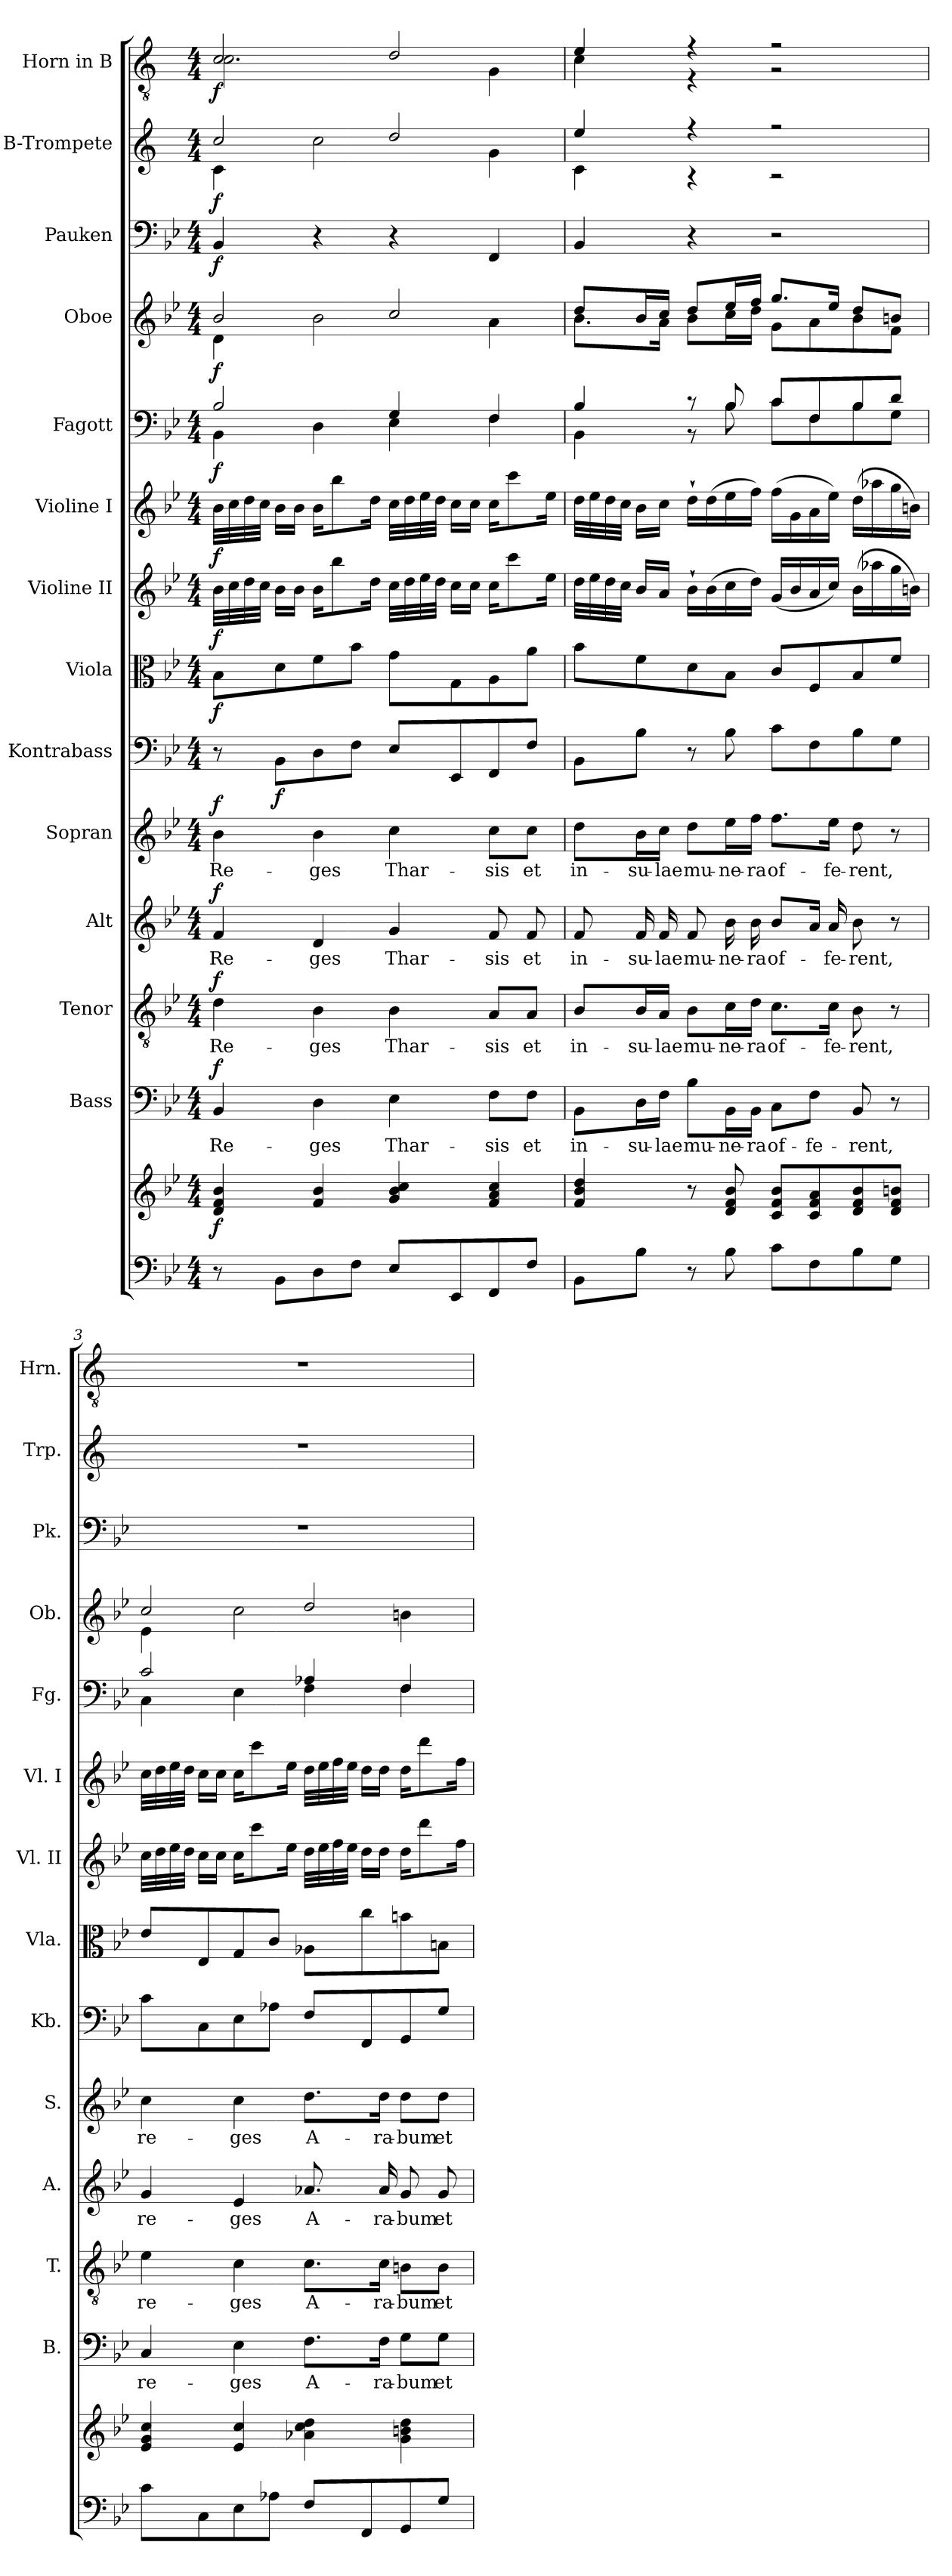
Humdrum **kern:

**kern	**kern	**dynam	**kern	**text	**dynam	**kern	**text	**dynam	**kern	**text	**dynam	**kern	**text	**dynam	**kern	**dynam	**kern	**dynam	**kern	**dynam	**kern	**dynam	**kern	**dynam	**kern	**dynam	**kern	**dynam	**kern	**dynam	**kern	**dynam
*part14	*part14	*part14	*part13	*part13	*part13	*part12	*part12	*part12	*part11	*part11	*part11	*part10	*part10	*part10	*part9	*part9	*part8	*part8	*part7	*part7	*part6	*part6	*part5	*part5	*part4	*part4	*part3	*part3	*part2	*part2	*part1	*part1
*staff15	*staff14	*staff14/15	*staff13	*staff13	*staff13	*staff12	*staff12	*staff12	*staff11	*staff11	*staff11	*staff10	*staff10	*staff10	*staff9	*staff9	*staff8	*staff8	*staff7	*staff7	*staff6	*staff6	*staff5	*staff5	*staff4	*staff4	*staff3	*staff3	*staff2	*staff2	*staff1	*staff1
*	*	*	*I"Bass	*	*	*I"Tenor	*	*	*I"Alt	*	*	*I"Sopran	*	*	*I"Kontrabass	*	*I"Viola	*	*I"Violine II	*	*I"Violine I	*	*I"Fagott	*	*I"Oboe	*	*I"Pauken	*	*I"B-Trompete	*	*I"Horn in B	*
*	*	*	*I'B.	*	*	*I'T.	*	*	*I'A.	*	*	*I'S.	*	*	*I'Kb.	*	*I'Vla.	*	*I'Vl. II	*	*I'Vl. I	*	*I'Fg.	*	*I'Ob.	*	*I'Pk.	*	*I'Trp.	*	*I'Hrn.	*
*clefF4	*clefG2	*	*clefF4	*	*	*clefGv2	*	*	*clefG2	*	*	*clefG2	*	*	*clefF4	*	*clefC3	*	*clefG2	*	*clefG2	*	*clefF4	*	*clefG2	*	*clefF4	*	*clefG2	*	*clefGv2	*
*	*	*	*	*	*	*	*	*	*	*	*	*	*	*	*ITrd7c12	*	*	*	*	*	*	*	*	*	*	*	*	*	*ITrd1c2	*	*ITrd1c2	*
*k[b-e-]	*k[b-e-]	*	*k[b-e-]	*	*	*k[b-e-]	*	*	*k[b-e-]	*	*	*k[b-e-]	*	*	*k[b-e-]	*	*k[b-e-]	*	*k[b-e-]	*	*k[b-e-]	*	*k[b-e-]	*	*k[b-e-]	*	*k[b-e-]	*	*k[b-e-]	*	*k[b-e-]	*
*B-:	*B-:	*	*B-:	*	*	*B-:	*	*	*B-:	*	*	*B-:	*	*	*B-:	*	*B-:	*	*B-:	*	*B-:	*	*B-:	*	*B-:	*	*B-:	*	*B-:	*	*B-:	*
*M4/4	*M4/4	*	*M4/4	*	*	*M4/4	*	*	*M4/4	*	*	*M4/4	*	*	*M4/4	*	*M4/4	*	*M4/4	*	*M4/4	*	*M4/4	*	*M4/4	*	*M4/4	*	*M4/4	*	*M4/4	*
=1	=1	=1	=1	=1	=1	=1	=1	=1	=1	=1	=1	=1	=1	=1	=1	=1	=1	=1	=1	=1	=1	=1	=1	=1	=1	=1	=1	=1	=1	=1	=1	=1
!	!	!	!	!	!	!	!	!	!	!	!	!	!	!	!	!	!	!	!	!	!	!	!	!	!	!	!	!	!	!	!LO:TX:a:Bi:t=Andante	!
!	!	!LO:DY:b	!	!LO:LY:b	!LO:DY:a	!	!LO:LY:b	!LO:DY:a	!	!LO:LY:b	!LO:DY:a	!	!LO:LY:b	!LO:DY:a	!	!	!	!LO:DY:b	!	!LO:DY:b	!	!LO:DY:b	!	!LO:DY:b	!	!LO:DY:b	!	!LO:DY:b	!	!LO:DY:b	!	!LO:DY:b
*	*	*	*	*	*	*	*	*	*	*	*	*	*	*	*	*	*	*	*	*	*	*	*^	*	*^	*	*	*	*^	*	*^	*
8r	4d/ 4f/ 4b-/	f	4BB-/	Re-	f	4d\	Re-	f	4f/	Re-	f	4b-\	Re-	f	8r	.	8B-\L	f	32b-\LLL	f	32b-\LLL	f	2B-/	4BB-\	f	2b-/	4d\	f	4BB-/	f	2b-/	4B-\	f	2B-/	2.B-\	f
.	.	.	.	.	.	.	.	.	.	.	.	.	.	.	.	.	.	.	32cc\	.	32cc\	.	.	.	.	.	.	.	.	.	.	.	.	.	.	.
.	.	.	.	.	.	.	.	.	.	.	.	.	.	.	.	.	.	.	32dd\	.	32dd\	.	.	.	.	.	.	.	.	.	.	.	.	.	.	.
.	.	.	.	.	.	.	.	.	.	.	.	.	.	.	.	.	.	.	32cc\JJJ	.	32cc\JJJ	.	.	.	.	.	.	.	.	.	.	.	.	.	.	.
!	!	!	!	!	!	!	!	!	!	!	!	!	!	!	!	!LO:DY:b	!	!	!	!	!	!	!	!	!	!	!	!	!	!	!	!	!	!	!	!
8BB-\L	.	.	.	.	.	.	.	.	.	.	.	.	.	.	8BBB-\L	f	8d\	.	16b-\LL	.	16b-\LL	.	.	.	.	.	.	.	.	.	.	.	.	.	.	.
.	.	.	.	.	.	.	.	.	.	.	.	.	.	.	.	.	.	.	16b-\JJ	.	16b-\JJ	.	.	.	.	.	.	.	.	.	.	.	.	.	.	.
!	!	!	!	!LO:LY:b	!	!	!LO:LY:b	!	!	!LO:LY:b	!	!	!LO:LY:b	!	!	!	!	!	!	!	!	!	!	!	!	!	!	!	!	!	!	!	!	!	!	!
8D\	4f/ 4b-/	.	4D\	-ges	.	4B-\	-ges	.	4d/	-ges	.	4b-\	-ges	.	8DD\	.	8f\	.	16b-\KL	.	16b-\KL	.	.	4D\	.	.	2b-\	.	4r	.	.	2b-\	.	.	.	.
.	.	.	.	.	.	.	.	.	.	.	.	.	.	.	.	.	.	.	8bb-\	.	8bb-\	.	.	.	.	.	.	.	.	.	.	.	.	.	.	.
8F\J	.	.	.	.	.	.	.	.	.	.	.	.	.	.	8FF\J	.	8b-\J	.	.	.	.	.	.	.	.	.	.	.	.	.	.	.	.	.	.	.
.	.	.	.	.	.	.	.	.	.	.	.	.	.	.	.	.	.	.	16dd\Jk	.	16dd\Jk	.	.	.	.	.	.	.	.	.	.	.	.	.	.	.
!	!	!	!	!LO:LY:b	!	!	!LO:LY:b	!	!	!LO:LY:b	!	!	!LO:LY:b	!	!	!	!	!	!	!	!	!	!	!	!	!	!	!	!	!	!	!	!	!	!	!
8E-/L	4g/ 4b-/ 4cc/	.	4E-\	Thar-	.	4B-\	Thar-	.	4g/	Thar-	.	4cc\	Thar-	.	8EE-/L	.	8g\L	.	32cc\LLL	.	32cc\LLL	.	4G/	4E-\	.	2cc/	.	.	4r	.	2cc/	.	.	2c/	.	.
.	.	.	.	.	.	.	.	.	.	.	.	.	.	.	.	.	.	.	32dd\	.	32dd\	.	.	.	.	.	.	.	.	.	.	.	.	.	.	.
.	.	.	.	.	.	.	.	.	.	.	.	.	.	.	.	.	.	.	32ee-\	.	32ee-\	.	.	.	.	.	.	.	.	.	.	.	.	.	.	.
.	.	.	.	.	.	.	.	.	.	.	.	.	.	.	.	.	.	.	32dd\JJJ	.	32dd\JJJ	.	.	.	.	.	.	.	.	.	.	.	.	.	.	.
8EE-/	.	.	.	.	.	.	.	.	.	.	.	.	.	.	8EEE-/	.	8G\	.	16cc\LL	.	16cc\LL	.	.	.	.	.	.	.	.	.	.	.	.	.	.	.
.	.	.	.	.	.	.	.	.	.	.	.	.	.	.	.	.	.	.	16cc\JJ	.	16cc\JJ	.	.	.	.	.	.	.	.	.	.	.	.	.	.	.
!	!	!	!	!LO:LY:b	!	!	!LO:LY:b	!	!	!LO:LY:b	!	!	!LO:LY:b	!	!	!	!	!	!	!	!	!	!	!	!	!	!	!	!	!	!	!	!	!	!	!
8FF/	4f/ 4a/ 4cc/	.	8F\L	-sis	.	8A/L	-sis	.	8f/	-sis	.	8cc\L	-sis	.	8FFF/	.	8A\	.	16cc\KL	.	16cc\KL	.	4F/	4F\	.	.	4a\	.	4FF/	.	.	4f\	.	.	4F\	.
.	.	.	.	.	.	.	.	.	.	.	.	.	.	.	.	.	.	.	8ccc\	.	8ccc\	.	.	.	.	.	.	.	.	.	.	.	.	.	.	.
!	!	!	!	!LO:LY:b	!	!	!LO:LY:b	!	!	!LO:LY:b	!	!	!LO:LY:b	!	!	!	!	!	!	!	!	!	!	!	!	!	!	!	!	!	!	!	!	!	!	!
8F/J	.	.	8F\J	et	.	8A/J	et	.	8f/	et	.	8cc\J	et	.	8FF/J	.	8a\J	.	.	.	.	.	.	.	.	.	.	.	.	.	.	.	.	.	.	.
.	.	.	.	.	.	.	.	.	.	.	.	.	.	.	.	.	.	.	16ee-\Jk	.	16ee-\Jk	.	.	.	.	.	.	.	.	.	.	.	.	.	.	.
=2	=2	=2	=2	=2	=2	=2	=2	=2	=2	=2	=2	=2	=2	=2	=2	=2	=2	=2	=2	=2	=2	=2	=2	=2	=2	=2	=2	=2	=2	=2	=2	=2	=2	=2	=2	=2
!	!	!	!	!LO:LY:b	!	!	!LO:LY:b	!	!	!LO:LY:b	!	!	!LO:LY:b	!	!	!	!	!	!	!	!	!	!	!	!	!	!	!	!	!	!	!	!	!	!	!
8BB-\L	4f/ 4b-/ 4dd/	.	8BB-\L	in-	.	8B-/L	in-	.	8f/	in-	.	8dd\L	in-	.	8BBB-\L	.	8b-\L	.	32dd\LLL	.	32dd\LLL	.	4B-/	4BB-\	.	8dd/L	8.b-\L	.	4BB-/	.	4dd/	4B-\	.	4d/	4B-\	.
.	.	.	.	.	.	.	.	.	.	.	.	.	.	.	.	.	.	.	32ee-\	.	32ee-\	.	.	.	.	.	.	.	.	.	.	.	.	.	.	.
.	.	.	.	.	.	.	.	.	.	.	.	.	.	.	.	.	.	.	32dd\	.	32dd\	.	.	.	.	.	.	.	.	.	.	.	.	.	.	.
.	.	.	.	.	.	.	.	.	.	.	.	.	.	.	.	.	.	.	32cc\JJJ	.	32cc\JJJ	.	.	.	.	.	.	.	.	.	.	.	.	.	.	.
!	!	!	!	!LO:LY:b	!	!	!LO:LY:b	!	!	!LO:LY:b	!	!	!LO:LY:b	!	!	!	!	!	!	!	!	!	!	!	!	!	!	!	!	!	!	!	!	!	!	!
8B-\J	.	.	16D\L	-su-	.	16B-/L	-su-	.	16f/	-su-	.	16b-\L	-su-	.	8BB-\J	.	8f\	.	16b-/LL	.	16b-\LL	.	.	.	.	16b-/L	.	.	.	.	.	.	.	.	.	.
!	!	!	!	!LO:LY:b	!	!	!LO:LY:b	!	!	!LO:LY:b	!	!	!LO:LY:b	!	!	!	!	!	!	!	!	!	!	!	!	!	!	!	!	!	!	!	!	!	!	!
.	.	.	16F\JJ	-lae	.	16A/JJ	-lae	.	16f/	-lae	.	16cc\JJ	-lae	.	.	.	.	.	16a/JJ	.	16cc\JJ	.	.	.	.	16cc/JJ	16a\Jk	.	.	.	.	.	.	.	.	.
!	!	!	!	!LO:LY:b	!	!	!LO:LY:b	!	!	!LO:LY:b	!	!	!LO:LY:b	!	!	!	!	!	!	!	!	!	!	!	!	!	!	!	!	!	!	!	!	!	!	!
8r	8r	.	8B-\L	mu-	.	8B-\L	mu-	.	8f/	mu-	.	8dd\L	mu-	.	8r	.	8d\	.	16b-`>\LL	.	16dd`>\LL	.	8r	8r	.	8dd/L	8b-\L	.	4r	.	4r	4r	.	4r	4r	.
.	.	.	.	.	.	.	.	.	.	.	.	.	.	.	.	.	.	.	(>16b-\	.	(>16dd\	.	.	.	.	.	.	.	.	.	.	.	.	.	.	.
!	!	!	!	!LO:LY:b	!	!	!LO:LY:b	!	!	!LO:LY:b	!	!	!LO:LY:b	!	!	!	!	!	!	!	!	!	!	!	!	!	!	!	!	!	!	!	!	!	!	!
8B-\	8d/ 8f/ 8b-/	.	16BB-\L	-ne-	.	16c\L	-ne-	.	16b-\	-ne-	.	16ee-\L	-ne-	.	8BB-\	.	8B-\J	.	16cc\	.	16ee-\	.	8B-/	8B-\	.	16ee-/L	16cc\L	.	.	.	.	.	.	.	.	.
!	!	!	!	!LO:LY:b	!	!	!LO:LY:b	!	!	!LO:LY:b	!	!	!LO:LY:b	!	!	!	!	!	!	!	!	!	!	!	!	!	!	!	!	!	!	!	!	!	!	!
.	.	.	16BB-\JJ	-ra	.	16d\JJ	-ra	.	16b-\	-ra	.	16ff\JJ	-ra	.	.	.	.	.	16dd\JJ)	.	16ff\JJ)	.	.	.	.	16ff/JJ	16dd\JJ	.	.	.	.	.	.	.	.	.
!	!	!	!	!LO:LY:b	!	!	!LO:LY:b	!	!	!LO:LY:b	!	!	!LO:LY:b	!	!	!	!	!	!	!	!	!	!	!	!	!	!	!	!	!	!	!	!	!	!	!
8c\L	8c/ 8f/ 8b-/L	.	8C\L	of-	.	8.c\L	of-	.	8b-/L	of-	.	8.ff\L	of-	.	8C\L	.	8c/L	.	(<16g/LL	.	(>16ff\LL	.	8c/L	8c\L	.	8.gg/L	8g\L	.	2r	.	2r	2r	.	2r	2r	.
.	.	.	.	.	.	.	.	.	.	.	.	.	.	.	.	.	.	.	16b-/	.	16g\	.	.	.	.	.	.	.	.	.	.	.	.	.	.	.
!	!	!	!	!LO:LY:b	!	!	!	!	!	!	!	!	!	!	!	!	!	!	!	!	!	!	!	!	!	!	!	!	!	!	!	!	!	!	!	!
8F\	8c/ 8f/ 8a/	.	8F\J	-fe-	.	.	.	.	16a/Jk	.	.	.	.	.	8FF\	.	8F/	.	16a/	.	16a\	.	8F/	8F\	.	.	8a\	.	.	.	.	.	.	.	.	.
!	!	!	!	!	!	!	!LO:LY:b	!	!	!LO:LY:b	!	!	!LO:LY:b	!	!	!	!	!	!	!	!	!	!	!	!	!	!	!	!	!	!	!	!	!	!	!
.	.	.	.	.	.	16c\Jk	-fe-	.	16a/	-fe-	.	16ee-\Jk	-fe-	.	.	.	.	.	16cc/JJ)	.	16ee-\JJ)	.	.	.	.	16ee-/Jk	.	.	.	.	.	.	.	.	.	.
!	!	!	!	!LO:LY:b	!	!	!LO:LY:b	!	!	!LO:LY:b	!	!	!LO:LY:b	!	!	!	!	!	!	!	!	!	!	!	!	!	!	!	!	!	!	!	!	!	!	!
8B-\	8d/ 8f/ 8b-/	.	8BB-/	-rent,	.	8B-\	-rent,	.	8b-\	-rent,	.	8dd\	-rent,	.	8BB-\	.	8B-/	.	(>16b-\LL	.	(>16dd\LL	.	8B-/	8B-\	.	8dd/L	8b-\	.	.	.	.	.	.	.	.	.
.	.	.	.	.	.	.	.	.	.	.	.	.	.	.	.	.	.	.	16aa-X\	.	16aa-X\	.	.	.	.	.	.	.	.	.	.	.	.	.	.	.
8G\J	8d/ 8f/ 8bn/J	.	8r	.	.	8r	.	.	8r	.	.	8r	.	.	8GG\J	.	8f/J	.	16gg\	.	16gg\	.	8d/J	8G\J	.	8bn/J	8f\J	.	.	.	.	.	.	.	.	.
.	.	.	.	.	.	.	.	.	.	.	.	.	.	.	.	.	.	.	16bn\JJ)	.	16bn\JJ)	.	.	.	.	.	.	.	.	.	.	.	.	.	.	.
*	*	*	*	*	*	*	*	*	*	*	*	*	*	*	*	*	*	*	*	*	*	*	*	*	*	*	*	*	*	*	*v	*v	*	*	*	*
*	*	*	*	*	*	*	*	*	*	*	*	*	*	*	*	*	*	*	*	*	*	*	*	*	*	*	*	*	*	*	*	*	*v	*v	*
!!LO:PB:g=z
=3	=3	=3	=3	=3	=3	=3	=3	=3	=3	=3	=3	=3	=3	=3	=3	=3	=3	=3	=3	=3	=3	=3	=3	=3	=3	=3	=3	=3	=3	=3	=3	=3	=3	=3
!	!	!	!	!LO:LY:b	!	!	!LO:LY:b	!	!	!LO:LY:b	!	!	!LO:LY:b	!	!	!	!	!	!	!	!	!	!	!	!	!	!	!	!	!	!	!	!	!
8c\L	4e-/ 4g/ 4cc/	.	4C/	re-	.	4e-\	re-	.	4g/	re-	.	4cc\	re-	.	8C\L	.	8e-/L	.	32cc\LLL	.	32cc\LLL	.	2c/	4C\	.	2cc/	4e-\	.	1r	.	1r	.	1r	.
.	.	.	.	.	.	.	.	.	.	.	.	.	.	.	.	.	.	.	32dd\	.	32dd\	.	.	.	.	.	.	.	.	.	.	.	.	.
.	.	.	.	.	.	.	.	.	.	.	.	.	.	.	.	.	.	.	32ee-\	.	32ee-\	.	.	.	.	.	.	.	.	.	.	.	.	.
.	.	.	.	.	.	.	.	.	.	.	.	.	.	.	.	.	.	.	32dd\JJJ	.	32dd\JJJ	.	.	.	.	.	.	.	.	.	.	.	.	.
8C\	.	.	.	.	.	.	.	.	.	.	.	.	.	.	8CC\	.	8E-/	.	16cc\LL	.	16cc\LL	.	.	.	.	.	.	.	.	.	.	.	.	.
.	.	.	.	.	.	.	.	.	.	.	.	.	.	.	.	.	.	.	16cc\JJ	.	16cc\JJ	.	.	.	.	.	.	.	.	.	.	.	.	.
!	!	!	!	!LO:LY:b	!	!	!LO:LY:b	!	!	!LO:LY:b	!	!	!LO:LY:b	!	!	!	!	!	!	!	!	!	!	!	!	!	!	!	!	!	!	!	!	!
8E-\	4e-/ 4cc/	.	4E-\	-ges	.	4c\	-ges	.	4e-/	-ges	.	4cc\	-ges	.	8EE-\	.	8G/	.	16cc\KL	.	16cc\KL	.	.	4E-\	.	.	2cc\	.	.	.	.	.	.	.
.	.	.	.	.	.	.	.	.	.	.	.	.	.	.	.	.	.	.	8ccc\	.	8ccc\	.	.	.	.	.	.	.	.	.	.	.	.	.
8A-X\J	.	.	.	.	.	.	.	.	.	.	.	.	.	.	8AA-X\J	.	8c/J	.	.	.	.	.	.	.	.	.	.	.	.	.	.	.	.	.
.	.	.	.	.	.	.	.	.	.	.	.	.	.	.	.	.	.	.	16ee-\Jk	.	16ee-\Jk	.	.	.	.	.	.	.	.	.	.	.	.	.
!	!	!	!	!LO:LY:b	!	!	!LO:LY:b	!	!	!LO:LY:b	!	!	!LO:LY:b	!	!	!	!	!	!	!	!	!	!	!	!	!	!	!	!	!	!	!	!	!
8F/L	4a-X\ 4cc\ 4dd\	.	8.F\L	A-	.	8.c\L	A-	.	8.a-X/	A-	.	8.dd\L	A-	.	8FF/L	.	8A-X\L	.	32dd\LLL	.	32dd\LLL	.	4A-X/	4F\	.	2dd/	.	.	.	.	.	.	.	.
.	.	.	.	.	.	.	.	.	.	.	.	.	.	.	.	.	.	.	32ee-\	.	32ee-\	.	.	.	.	.	.	.	.	.	.	.	.	.
.	.	.	.	.	.	.	.	.	.	.	.	.	.	.	.	.	.	.	32ff\	.	32ff\	.	.	.	.	.	.	.	.	.	.	.	.	.
.	.	.	.	.	.	.	.	.	.	.	.	.	.	.	.	.	.	.	32ee-\JJJ	.	32ee-\JJJ	.	.	.	.	.	.	.	.	.	.	.	.	.
8FF/	.	.	.	.	.	.	.	.	.	.	.	.	.	.	8FFF/	.	8cc\	.	16dd\LL	.	16dd\LL	.	.	.	.	.	.	.	.	.	.	.	.	.
!	!	!	!	!LO:LY:b	!	!	!LO:LY:b	!	!	!LO:LY:b	!	!	!LO:LY:b	!	!	!	!	!	!	!	!	!	!	!	!	!	!	!	!	!	!	!	!	!
.	.	.	16F\Jk	-ra-	.	16c\Jk	-ra-	.	16a-/	-ra-	.	16dd\Jk	-ra-	.	.	.	.	.	16dd\JJ	.	16dd\JJ	.	.	.	.	.	.	.	.	.	.	.	.	.
!	!	!	!	!LO:LY:b	!	!	!LO:LY:b	!	!	!LO:LY:b	!	!	!LO:LY:b	!	!	!	!	!	!	!	!	!	!	!	!	!	!	!	!	!	!	!	!	!
8GG/	4g\ 4bn\ 4dd\	.	8G\L	-bum	.	8Bn\L	-bum	.	8g/	-bum	.	8dd\L	-bum	.	8GGG/	.	8bn\	.	16dd\KL	.	16dd\KL	.	4F/	4F\	.	.	4bn\	.	.	.	.	.	.	.
.	.	.	.	.	.	.	.	.	.	.	.	.	.	.	.	.	.	.	8ddd\	.	8ddd\	.	.	.	.	.	.	.	.	.	.	.	.	.
!	!	!	!	!LO:LY:b	!	!	!LO:LY:b	!	!	!LO:LY:b	!	!	!LO:LY:b	!	!	!	!	!	!	!	!	!	!	!	!	!	!	!	!	!	!	!	!	!
8G/J	.	.	8G\J	et	.	8B\J	et	.	8g/	et	.	8dd\J	et	.	8GG/J	.	8Bn\J	.	.	.	.	.	.	.	.	.	.	.	.	.	.	.	.	.
.	.	.	.	.	.	.	.	.	.	.	.	.	.	.	.	.	.	.	16ff\Jk	.	16ff\Jk	.	.	.	.	.	.	.	.	.	.	.	.	.
*	*	*	*	*	*	*	*	*	*	*	*	*	*	*	*	*	*	*	*	*	*	*	*v	*v	*	*	*	*	*	*	*	*	*	*
*	*	*	*	*	*	*	*	*	*	*	*	*	*	*	*	*	*	*	*	*	*	*	*	*	*v	*v	*	*	*	*	*	*	*
=	=	=	=	=	=	=	=	=	=	=	=	=	=	=	=	=	=	=	=	=	=	=	=	=	=	=	=	=	=	=	=	=
*-	*-	*-	*-	*-	*-	*-	*-	*-	*-	*-	*-	*-	*-	*-	*-	*-	*-	*-	*-	*-	*-	*-	*-	*-	*-	*-	*-	*-	*-	*-	*-	*-
